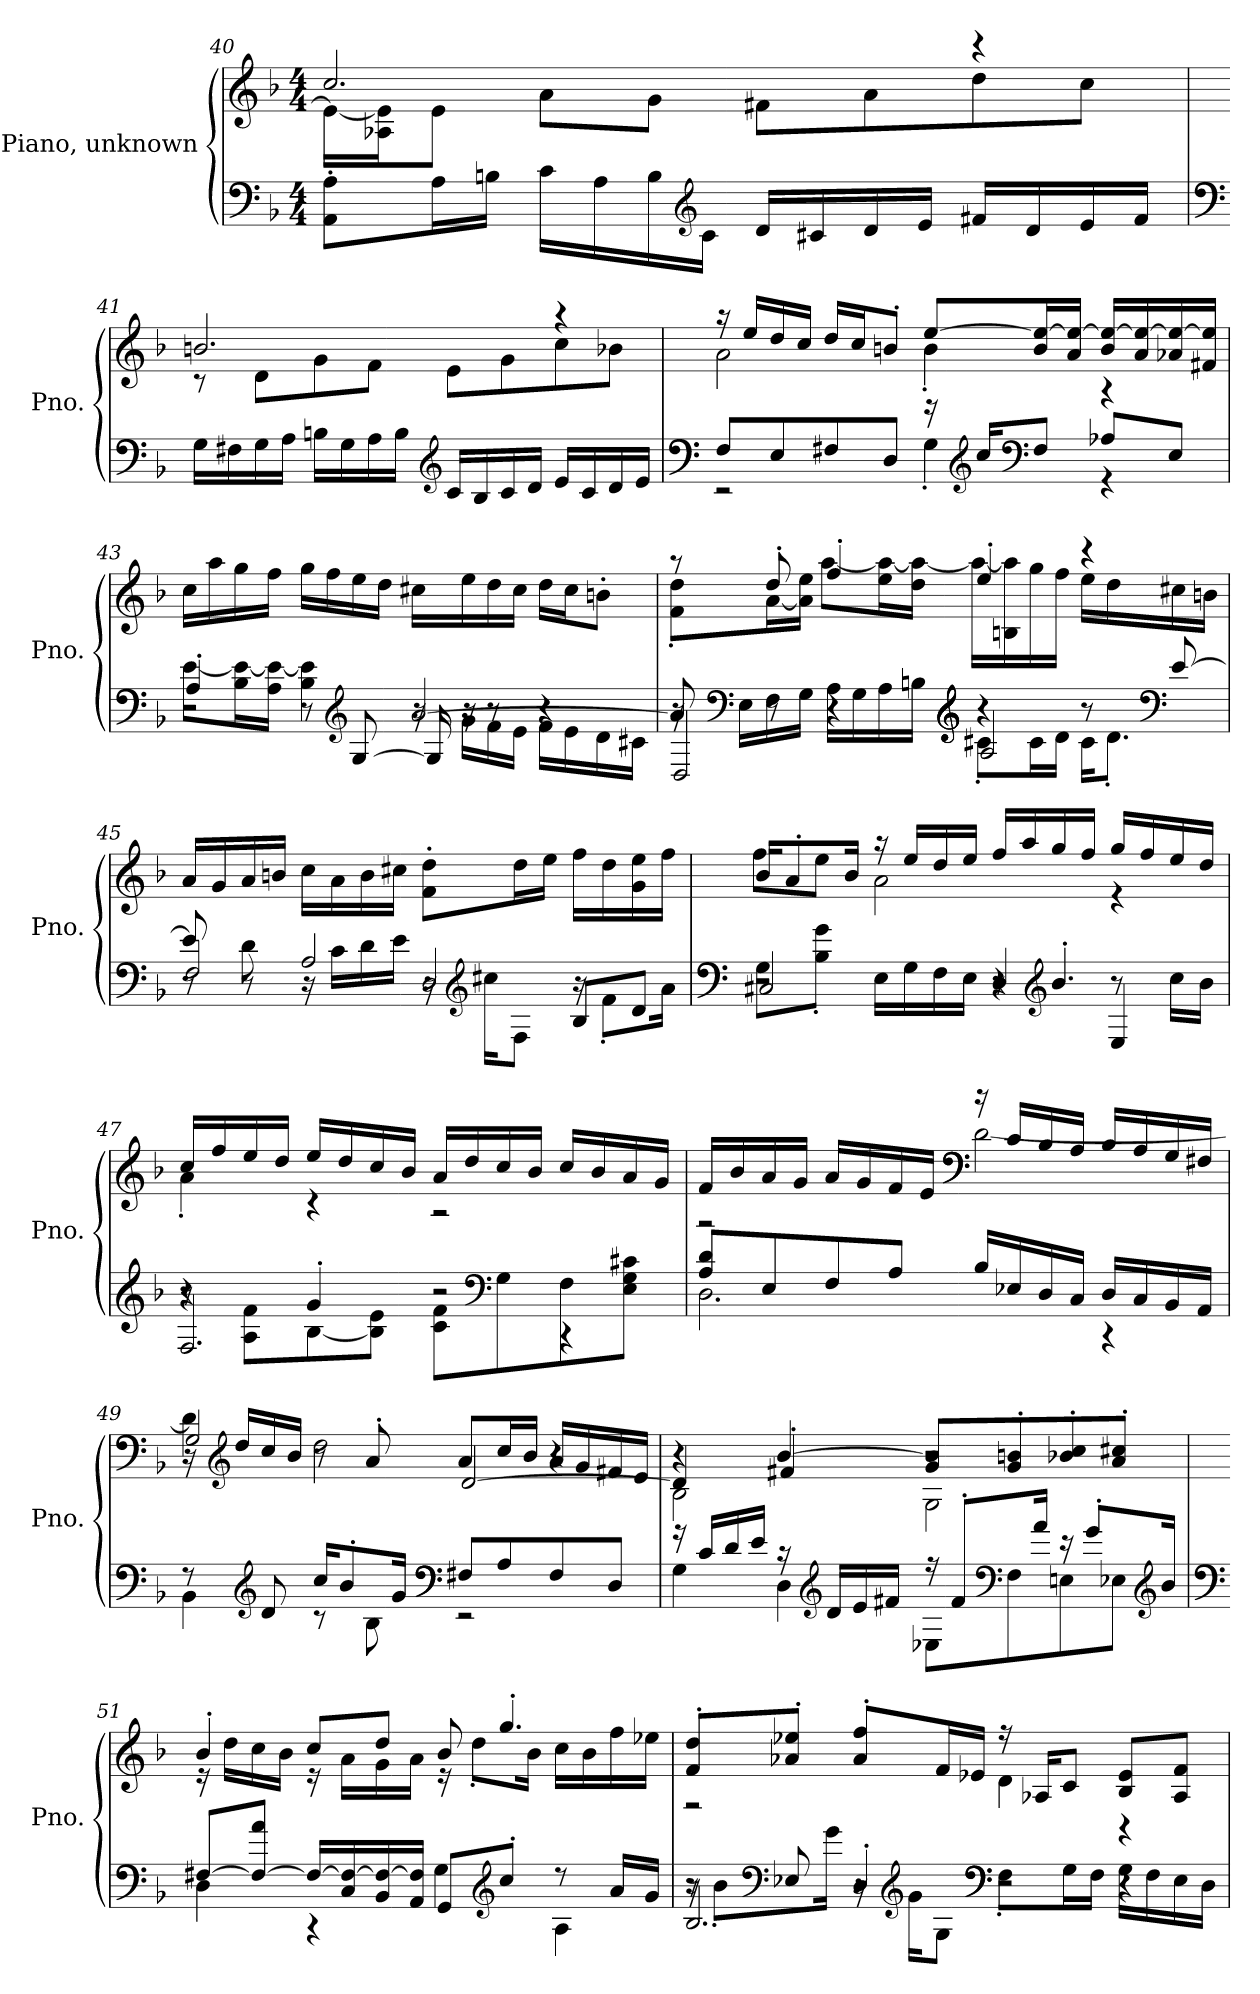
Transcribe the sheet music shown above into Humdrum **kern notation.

**kern	**kern
*part1	*part1
*staff2	*staff1
*I"Piano, unknown	*
*I'Pno.	*
*clefF4	*clefG2
*k[b-]	*k[b-]
*M4/4	*M4/4
=40	=40
*	*^
8AA\' 8A\'L	2.cc/	16e\LL_
.	.	16A-X\ 16e\]J
16A\L	.	8e\J
16Bn\JJ	.	.
16c\LL	.	8a\L
16A\	.	.
16B\	.	8g\J
*clefG2	*	*
16c\JJ	.	.
16d/LL	.	8f#X\L
16c#X/	.	.
16d/	.	8a\
16e/JJ	.	.
16f#X/LL	4r	8dd\
16d/	.	.
16e/	.	8cc\J
16f#/JJ	.	.
!!LO:LB:g=z	!!
=41	=41	=41
*clefF4	*	*
16G\LL	2.bn/	8r
16F#X\	.	.
16G\	.	8d\L
16A\JJ	.	.
16Bn\LL	.	8g\
16G\	.	.
16A\	.	8f\J
16B\JJ	.	.
*clefG2	*	*
16c/LL	.	8e\L
16B/	.	.
16c/	.	8g\
16d/JJ	.	.
16e/LL	4r	8cc\
16c/	.	.
16d/	.	8b-X\J
16e/JJ	.	.
=42	=42	=42
*clefF4	*	*
*^	*	*
8F/L	2r	16r	2a\
.	.	16ee/LL	.
8E/	.	16dd/	.
.	.	16cc/JJ	.
8F#X/	.	16dd/LL	.
.	.	16cc/J	.
8D/J	.	8bn'/J	.
16r	4G'\	[8ee/L	4b'\
*clefG2	*	*	*
16cc/KL	.	.	.
*clefF4	*	*	*
8F#/J	.	16b/ 16ee/_L	.
.	.	16a/ 16ee/_JJ	.
8A-X/L	4r	16b/ 16ee/_LL	4r
.	.	16a/ 16ee/_	.
8E/J	.	16a-X/ 16ee/_	.
.	.	16f#X/ 16ee/]JJ	.
*	*	*v	*v
!!LO:LB:g=z
=43	=43	=43
*	*^	*
2r	[8e\L	4A'/	16cc\LL
.	.	.	16aa\
.	16B-\ 16e\_L	.	16gg\
.	16A\ 16e\_JJ	.	16ff\JJ
.	4B-\ 4e\]	8r	16gg\LL
.	.	.	16ff\
*clefG2	*	*	*
.	.	[8G/	16ee\
.	.	.	16dd\JJ
[2a/	16r	16G/]	16cc#X\LL
.	16g\LL	16r	16ee\
.	16f\	8r	16dd\
.	16e\JJ	.	16cc#\JJ
.	16f\LL	4r	16dd\LL
.	16e\	.	16cc#\J
.	16d\	.	8bn'\J
.	16c#X\JJ	.	.
!!LO:LB:g=z
=44	=44	=44	=44
*	*	*	*^
8a/]	16r	2D/	8r	8f\' 8dd\'L
*clefF4	*	*	*	*
.	16E\LL	.	.	.
8r	16F\	.	8dd'/	[16a\L
.	16G\JJ	.	.	16a\] 16ee\JJ
4r	16A\LL	.	4ff'/	[8aa\L
.	16G\	.	.	.
.	16A\	.	.	16ee\ 16aa\_L
.	16Bn\JJ	.	.	16dd\ 16aa\_JJ
*clefG2	*	*	*	*
4r	8c#X'\L	2A/	4ee'/	16aa\LL_
.	.	.	.	16Bn\ 16aa\]
.	16c#\L	.	.	16gg\
.	16d\JJ	.	.	16ff\JJ
8r	16c#\KL	.	4r	16ee\LL
.	8.d'\J	.	.	16dd\
*clefF4	*	*	*	*
[8e/	.	.	.	16cc#X\
.	.	.	.	16bn\JJ
*	*	*	*v	*v
!!LO:PB:g=z
=45	=45	=45	=45
8e/]	8r	2F/	16a/LL
.	.	.	16g/
8r	8d\	.	16a/
.	.	.	16bn/JJ
2A/	16r	.	16cc\LL
.	16c\LL	.	16a\
.	16d\	.	16b\
.	16e\JJ	.	16cc#X\JJ
.	16r	2D/	8f\' 8dd\'L
*clefG2	*	*	*
.	16cc#X\KL	.	.
.	8F\J	.	16dd\L
.	.	.	16ee\JJ
8B-/L	16r	.	16ff\LL
.	8f'\L	.	16dd\
8d/J	.	.	16g\ 16ee\
.	16a\Jk	.	16ff\JJ
=46	=46	=46	=46
*clefF4	*	*	*
*	*	*	*^
2r	8G\L	2C#X/	16b-/KL	8ff\L
.	.	.	8a'/	.
.	8B-\' 8g\'J	.	.	8ee\J
.	.	.	16b-/Jk	.
.	16E\LL	.	16r	2a\
.	16G\	.	16ee/LL	.
.	16F\	.	16dd/	.
.	16E\JJ	.	16ee/JJ	.
8r	4r	4D/	16ff/LL	.
.	.	.	16aa/	.
*clefG2	*	*	*	*
4.b-'/	.	.	16gg/	.
.	.	.	16ff/JJ	.
.	8r	4E/	16gg/LL	4r
.	.	.	16ff/	.
.	16cc\LL	.	16ee/	.
.	16b-\JJ	.	16dd/JJ	.
!!LO:LB:g=z	!!
=47	=47	=47	=47	=47
4r	8r	2.F/	16cc/LL	4a'\
.	.	.	16ff/	.
.	8A\ 8f\L	.	16ee/	.
.	.	.	16dd/JJ	.
4g'/	[8B-\	.	16ee/LL	4r
.	.	.	16dd/	.
.	8B-\] 8e\J	.	16cc/	.
.	.	.	16b-/JJ	.
2r	8c\ 8f\L	.	16a/LL	2r
.	.	.	16dd/	.
*clefF4	*	*	*	*
.	8G\	.	16cc/	.
.	.	.	16b-/JJ	.
.	8F\	4r	16cc/LL	.
.	.	.	16b-/	.
.	8E\ 8G\ 8c#X\J	.	16a/	.
.	.	.	16g/JJ	.
*	*v	*v	*	*
=48	=48	=48	=48
8A/ 8d/L	2.D\	16f/LL	2r
.	.	16b-/	.
8E/	.	16a/	.
.	.	16g/JJ	.
8F/	.	16a/LL	.
.	.	16g/	.
8A/J	.	16f/	.
.	.	16e/JJ	.
*	*	*clefF4	*
16B-/LL	.	16r	[2d\
16E-X/	.	16c/LL	.
16D/	.	16B-/	.
16C/JJ	.	16A/JJ	.
16D/LL	4r	16B-/LL	.
16C/	.	16A/	.
16BB-/	.	16G/	.
16AA/JJ	.	16F#X/JJ	.
!!LO:LB:g=z
=49	=49	=49	=49
*	*	*	*^
8r	4BB-\	16r	4d\]	2G/
*	*	*clefG2	*	*
.	.	16dd/LL	.	.
*clefG2	*	*	*	*
8d/	.	16cc/	.	.
.	.	16b-/JJ	.	.
16cc/KL	8r	8r	2dd\	.
8b-'/	.	.	.	.
.	8B-\	8a'/	.	.
16g/Jk	.	.	.	.
*clefF4	*	*	*	*
8F#X/L	2r	8a/L	.	[2d/
8A/	.	16cc/L	.	.
.	.	16b-/JJ	.	.
8F#/	.	16a/LL	4r	.
.	.	16g/	.	.
8D/J	.	16f#X/	.	.
.	.	16e/JJ	.	.
=50	=50	=50	=50	=50
16r	4G\	4r	2B-\	4d/]
16c/LL	.	.	.	.
16d/	.	.	.	.
16e/JJ	.	.	.	.
16r	4D\	[4b-/	.	4f#X'/
*clefG2	*	*	*	*
16d/LL	.	.	.	.
16e/	.	.	.	.
16f#X/JJ	.	.	.	.
16r	8E-X\L	8g/ 8b-/]L	2G\	2r
8f#'/L	.	.	.	.
*clefF4	*	*	*	*
.	8F\	8g/' 8bn/'	.	.
16a/Jk	.	.	.	.
16r	8En\	8b-X/' 8cc/'	.	.
8g'/L	.	.	.	.
.	8E-X\J	8a/' 8cc#X/'J	.	.
*clefG2	*	*	*	*
16b-/Jk	.	.	.	.
*	*	*v	*v	*v
!!LO:LB:g=z
=51	=51	=51
*clefF4	*	*
*	*	*^
[8F#X/L	4D\	4b-'/	16r
.	.	.	16dd\LL
8F#/_ 8a/J	.	.	16cc\
.	.	.	16b-\JJ
16F#/LL_	4r	8cc/L	16r
16C/ 16F#/_	.	.	16a\LL
16BB-/ 16F#/_	.	8dd/J	16g\
16AA/ 16F#/]JJ	.	.	16a\JJ
8GG/L	4G\	8b-/	16r
.	.	.	8dd'\L
*clefG2	*	*	*
8cc'/J	.	4.gg'/	.
.	.	.	16b-\Jk
8r	4A\	.	16cc\LL
.	.	.	16b-\
16a/LL	.	.	16ff\
16g/JJ	.	.	16ee-X\JJ
=52	=52	=52	=52
*	*^	*	*
2.B-/	16r	8r	8f/' 8dd/'L	2r
.	8b-'\L	.	.	.
*clefF4	*	*	*	*
.	.	8E-X/	8a-X/' 8ee-X/'J	.
.	16g\Jk	.	.	.
.	16r	4D'/	8a-/' 8ff/'L	.
*clefG2	*	*	*	*
.	16g\KL	.	.	.
.	8G\J	.	16f/L	.
.	.	.	16e-X/JJ	.
*clefF4	*	*	*	*
.	8F'\L	2r	16r	4d\
.	.	.	16A-X/KL	.
.	16G\L	.	8c/J	.
.	16F\JJ	.	.	.
4r	16G\LL	.	8B-/ 8e-/L	4r
.	16F\	.	.	.
.	16E-\	.	8A-/ 8f/J	.
.	16D\JJ	.	.	.
*v	*v	*v	*	*
*	*v	*v
=	=
*-	*-
